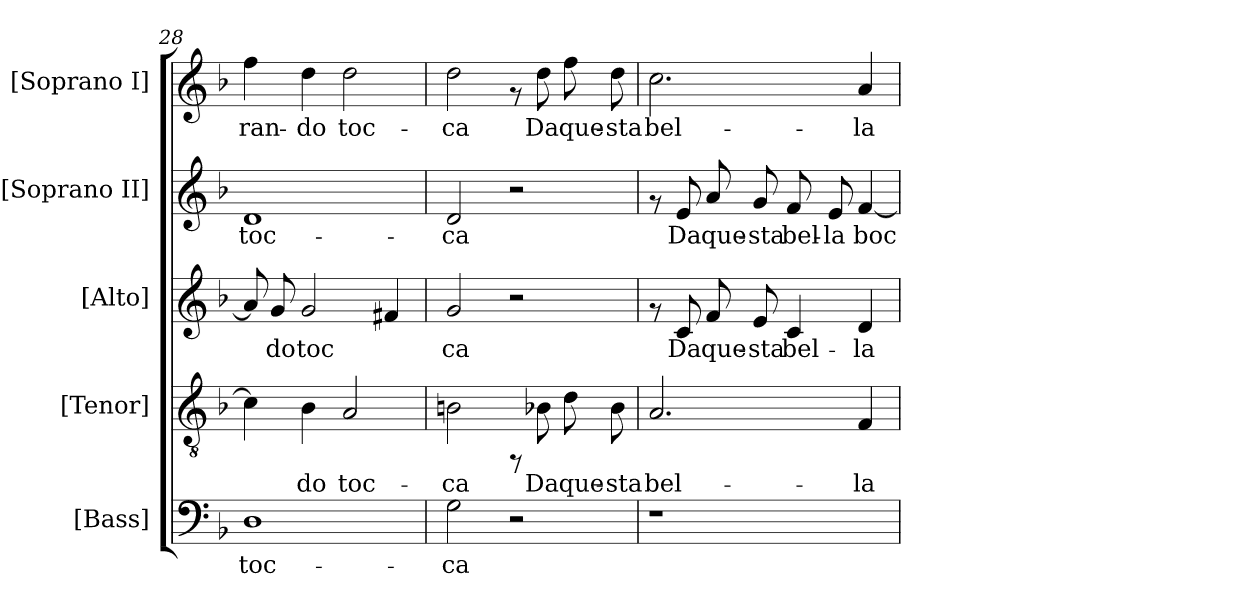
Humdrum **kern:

**kern	**text	**kern	**text	**kern	**text	**kern	**text	**kern	**text
*part5	*part5	*part4	*part4	*part3	*part3	*part2	*part2	*part1	*part1
*staff5	*staff5	*staff4	*staff4	*staff3	*staff3	*staff2	*staff2	*staff1	*staff1
*I"[Bass]	*	*I"[Tenor]	*	*I"[Alto]	*	*I"[Soprano II]	*	*I"[Soprano I]	*
*clefF4	*	*clefGv2	*	*clefG2	*	*clefG2	*	*clefG2	*
*k[b-]	*	*k[b-]	*	*k[b-]	*	*k[b-]	*	*k[b-]	*
*F:	*	*F:	*	*F:	*	*F:	*	*F:	*
=28	=28	=28	=28	=28	=28	=28	=28	=28	=28
!	!LO:LY:b:cj	!	!LO:LY:b:cj	!	!LO:LY:b:cj	!	!LO:LY:b:cj	!	!LO:LY:b:cj
1D	toc-	4c\]	--	8a/]	--	1d	toc-	4ff\	-ran-
!	!	!	!	!	!LO:LY:b:cj	!	!	!	!
.	.	.	.	8g/	-do	.	.	.	.
!	!	!	!LO:LY:b:cj	!	!LO:LY:b:cj	!	!	!	!LO:LY:b:cj
.	.	4B-\	-do	2g/	toc-	.	.	4dd\	-do
!	!	!	!LO:LY:b:cj	!	!	!	!	!	!LO:LY:b:cj
.	.	2A/	toc-	.	.	.	.	2dd\	toc-
!	!	!	!	!	!LO:LY:b:cj	!	!	!	!
.	.	.	.	4f#X/	--	.	.	.	.
!!LO:PB:g=z
=29	=29	=29	=29	=29	=29	=29	=29	=29	=29
!	!LO:LY:b:cj	!	!LO:LY:b:cj	!	!LO:LY:b:cj	!	!LO:LY:b:cj	!	!LO:LY:b:cj
2G\	-ca	2Bn\	-ca	2g/	-ca	2d/	-ca	2dd\	-ca
2r	.	8rFF	.	2r	.	2r	.	8rf	.
!	!	!	!LO:LY:b:cj	!	!	!	!	!	!LO:LY:b:cj
.	.	8B-X\	Da	.	.	.	.	8dd\	Da
!	!	!	!LO:LY:b:cj	!	!	!	!	!	!LO:LY:b:cj
.	.	8d\	que-	.	.	.	.	8ff\	que-
!	!	!	!LO:LY:b:cj	!	!	!	!	!	!LO:LY:b:cj
.	.	8B-\	-sta	.	.	.	.	8dd\	-sta
=30	=30	=30	=30	=30	=30	=30	=30	=30	=30
!	!	!	!LO:LY:b:cj	!	!	!	!	!	!LO:LY:b:cj
1r	.	2.A/	bel-	8rf	.	8rf	.	2.cc\	bel-
!	!	!	!	!	!LO:LY:b:cj	!	!LO:LY:b:cj	!	!
.	.	.	.	8c/	Da	8e/	Da	.	.
!	!	!	!	!	!LO:LY:b:cj	!	!LO:LY:b:cj	!	!
.	.	.	.	8f/	que-	8a/	que-	.	.
!	!	!	!	!	!LO:LY:b:cj	!	!LO:LY:b:cj	!	!
.	.	.	.	8e/	-sta	8g/	-sta	.	.
!	!	!	!	!	!LO:LY:b:cj	!	!LO:LY:b:cj	!	!
.	.	.	.	4c/	bel-	8f/	bel-	.	.
!	!	!	!	!	!	!	!LO:LY:b:cj	!	!
.	.	.	.	.	.	8e/	-la	.	.
!	!	!	!LO:LY:b:cj	!	!LO:LY:b:cj	!	!LO:LY:b:cj	!	!LO:LY:b:cj
.	.	4F/	-la	4d/	-la	[<4f/	boc-	4a/	-la
=	=	=	=	=	=	=	=	=	=
*-	*-	*-	*-	*-	*-	*-	*-	*-	*-
